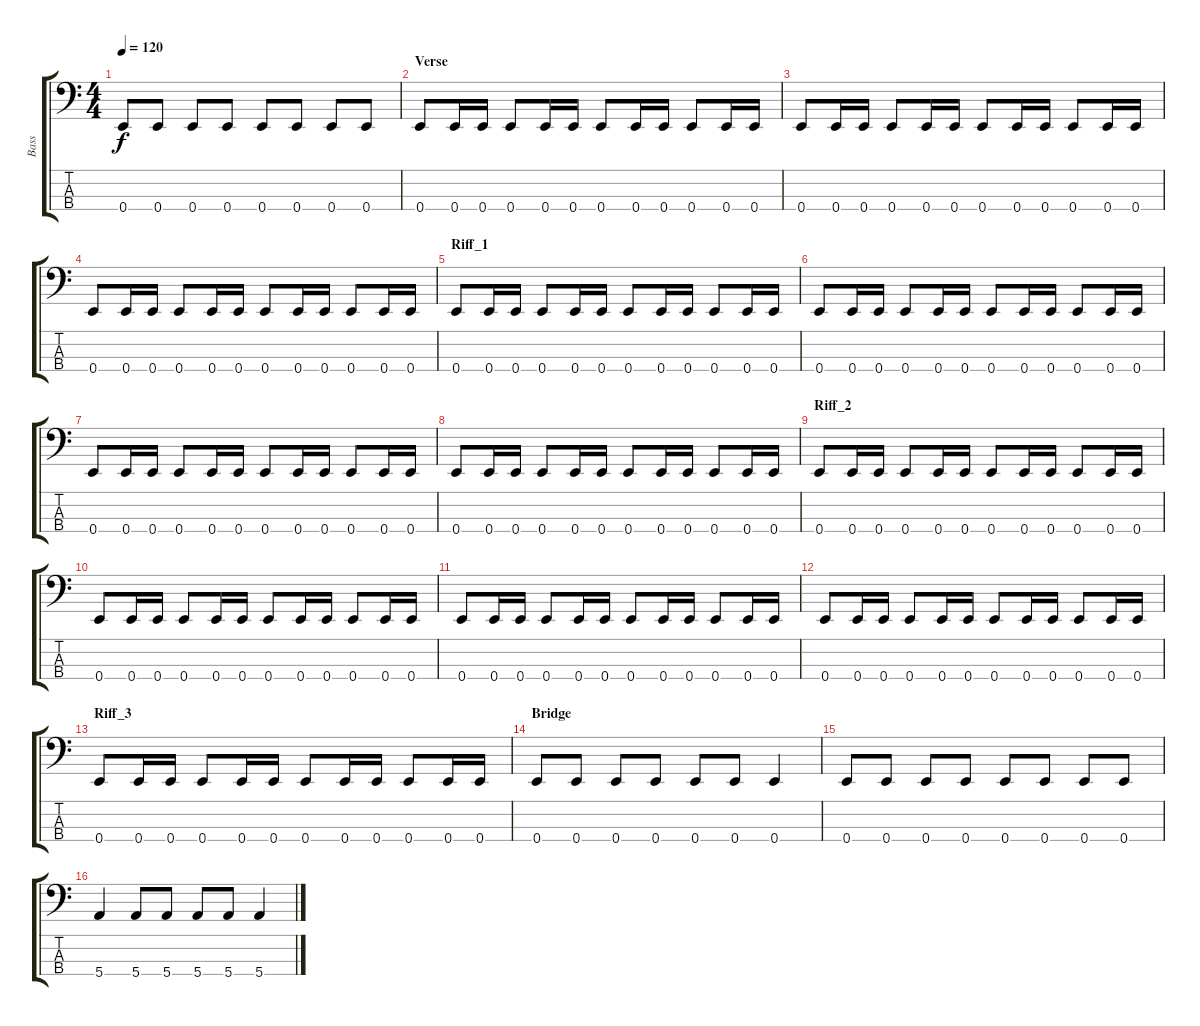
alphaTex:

\track ("Bass" "Bass") {instrument electricbasspick}
\staff {score tabs}
\tuning (G2 D2 A1 E1) {hide}
\ts (4 4)
\tempo 120
\clef f4
\ks c
0.4.8{dy f} 0.4.8 0.4.8 0.4.8 0.4.8 0.4.8 0.4.8 0.4.8 |
\section ("" "Verse")
0.4.8 0.4.16 0.4.16 0.4.8 0.4.16 0.4.16 0.4.8 0.4.16 0.4.16 0.4.8 0.4.16 0.4.16 |
0.4.8 0.4.16 0.4.16 0.4.8 0.4.16 0.4.16 0.4.8 0.4.16 0.4.16 0.4.8 0.4.16 0.4.16 |
0.4.8 0.4.16 0.4.16 0.4.8 0.4.16 0.4.16 0.4.8 0.4.16 0.4.16 0.4.8 0.4.16 0.4.16 |
\section ("" "Riff_1")
0.4.8 0.4.16 0.4.16 0.4.8 0.4.16 0.4.16 0.4.8 0.4.16 0.4.16 0.4.8 0.4.16 0.4.16 |
0.4.8 0.4.16 0.4.16 0.4.8 0.4.16 0.4.16 0.4.8 0.4.16 0.4.16 0.4.8 0.4.16 0.4.16 |
0.4.8 0.4.16 0.4.16 0.4.8 0.4.16 0.4.16 0.4.8 0.4.16 0.4.16 0.4.8 0.4.16 0.4.16 |
0.4.8 0.4.16 0.4.16 0.4.8 0.4.16 0.4.16 0.4.8 0.4.16 0.4.16 0.4.8 0.4.16 0.4.16 |
\section ("" "Riff_2")
0.4.8 0.4.16 0.4.16 0.4.8 0.4.16 0.4.16 0.4.8 0.4.16 0.4.16 0.4.8 0.4.16 0.4.16 |
0.4.8 0.4.16 0.4.16 0.4.8 0.4.16 0.4.16 0.4.8 0.4.16 0.4.16 0.4.8 0.4.16 0.4.16 |
0.4.8 0.4.16 0.4.16 0.4.8 0.4.16 0.4.16 0.4.8 0.4.16 0.4.16 0.4.8 0.4.16 0.4.16 |
0.4.8 0.4.16 0.4.16 0.4.8 0.4.16 0.4.16 0.4.8 0.4.16 0.4.16 0.4.8 0.4.16 0.4.16 |
\section ("" "Riff_3")
0.4.8 0.4.16 0.4.16 0.4.8 0.4.16 0.4.16 0.4.8 0.4.16 0.4.16 0.4.8 0.4.16 0.4.16 |
\section ("" "Bridge")
0.4.8 0.4.8 0.4.8 0.4.8 0.4.8 0.4.8 0.4.4 |
0.4.8 0.4.8 0.4.8 0.4.8 0.4.8 0.4.8 0.4.8 0.4.8 |
5.4.4 5.4.8 5.4.8 5.4.8 5.4.8 5.4.4
